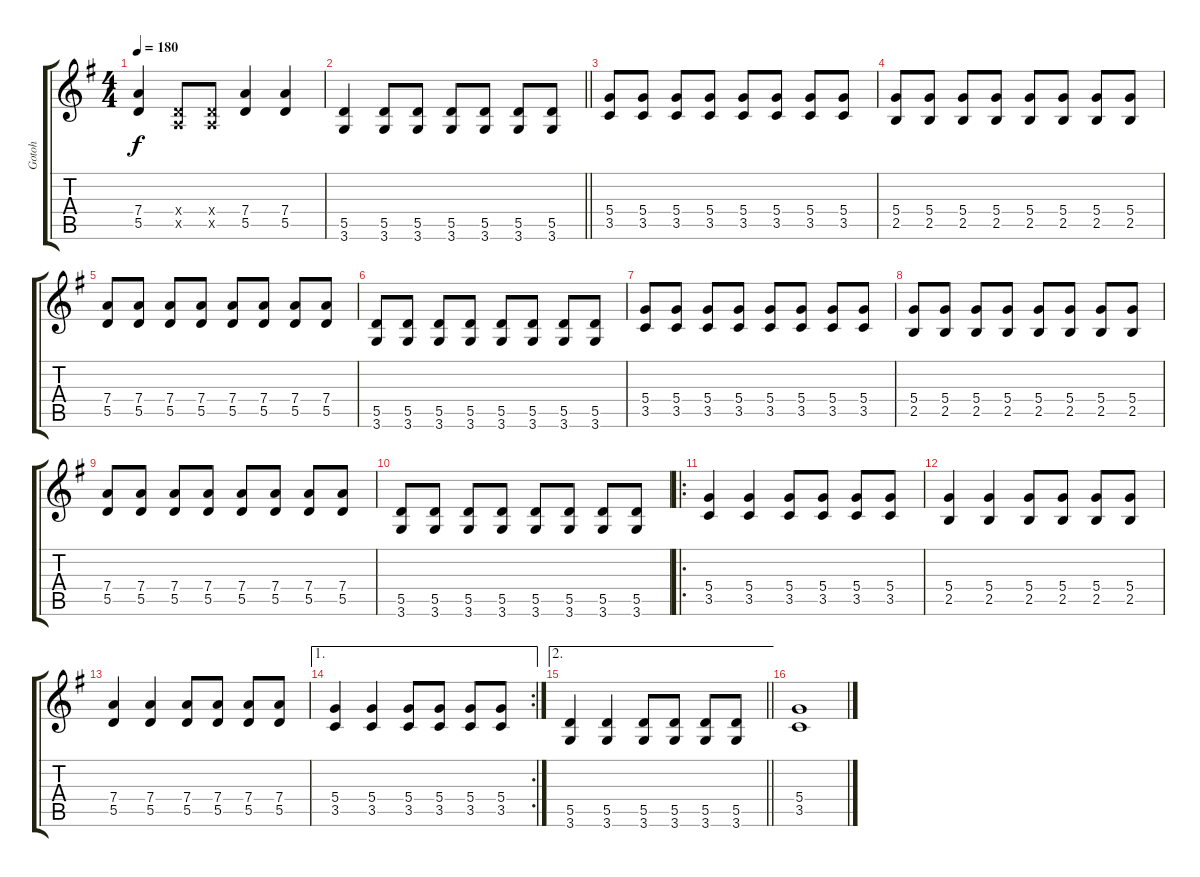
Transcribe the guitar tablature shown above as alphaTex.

\track ("Gotoh" "Gotoh") {instrument distortionguitar}
\staff {score tabs}
\tuning (E4 B3 G3 D3 A2 E2) {hide}
\ts (4 4)
\tempo 180
\clef g2
\ks g
(7.4 5.5).4{dy f} (0.4{x} 0.5{x}).8 (0.4{x} 0.5{x}).8 (7.4 5.5).4 (7.4 5.5).4 |
\barLineRight lightlight
(5.5 3.6).4 (5.5 3.6).8 (5.5 3.6).8 (5.5 3.6).8 (5.5 3.6).8 (5.5 3.6).8 (5.5 3.6).8 |
(5.4 3.5).8 (5.4 3.5).8 (5.4 3.5).8 (5.4 3.5).8 (5.4 3.5).8 (5.4 3.5).8 (5.4 3.5).8 (5.4 3.5).8 |
(5.4 2.5).8 (5.4 2.5).8 (5.4 2.5).8 (5.4 2.5).8 (5.4 2.5).8 (5.4 2.5).8 (5.4 2.5).8 (5.4 2.5).8 |
(7.4 5.5).8 (7.4 5.5).8 (7.4 5.5).8 (7.4 5.5).8 (7.4 5.5).8 (7.4 5.5).8 (7.4 5.5).8 (7.4 5.5).8 |
(5.5 3.6).8 (5.5 3.6).8 (5.5 3.6).8 (5.5 3.6).8 (5.5 3.6).8 (5.5 3.6).8 (5.5 3.6).8 (5.5 3.6).8 |
(5.4 3.5).8 (5.4 3.5).8 (5.4 3.5).8 (5.4 3.5).8 (5.4 3.5).8 (5.4 3.5).8 (5.4 3.5).8 (5.4 3.5).8 |
(5.4 2.5).8 (5.4 2.5).8 (5.4 2.5).8 (5.4 2.5).8 (5.4 2.5).8 (5.4 2.5).8 (5.4 2.5).8 (5.4 2.5).8 |
(7.4 5.5).8 (7.4 5.5).8 (7.4 5.5).8 (7.4 5.5).8 (7.4 5.5).8 (7.4 5.5).8 (7.4 5.5).8 (7.4 5.5).8 |
(5.5 3.6).8 (5.5 3.6).8 (5.5 3.6).8 (5.5 3.6).8 (5.5 3.6).8 (5.5 3.6).8 (5.5 3.6).8 (5.5 3.6).8 |
\ro
(5.4 3.5).4 (5.4 3.5).4 (5.4 3.5).8 (5.4 3.5).8 (5.4 3.5).8 (5.4 3.5).8 |
(5.4 2.5).4 (5.4 2.5).4 (5.4 2.5).8 (5.4 2.5).8 (5.4 2.5).8 (5.4 2.5).8 |
(7.4 5.5).4 (7.4 5.5).4 (7.4 5.5).8 (7.4 5.5).8 (7.4 5.5).8 (7.4 5.5).8 |
\ae 1
\rc 2
(5.4 3.5).4 (5.4 3.5).4 (5.4 3.5).8 (5.4 3.5).8 (5.4 3.5).8 (5.4 3.5).8 |
\ae 2
\barLineRight lightlight
(5.5 3.6).4 (5.5 3.6).4 (5.5 3.6).8 (5.5 3.6).8 (5.5 3.6).8 (5.5 3.6).8 |
(5.4 3.5).1
